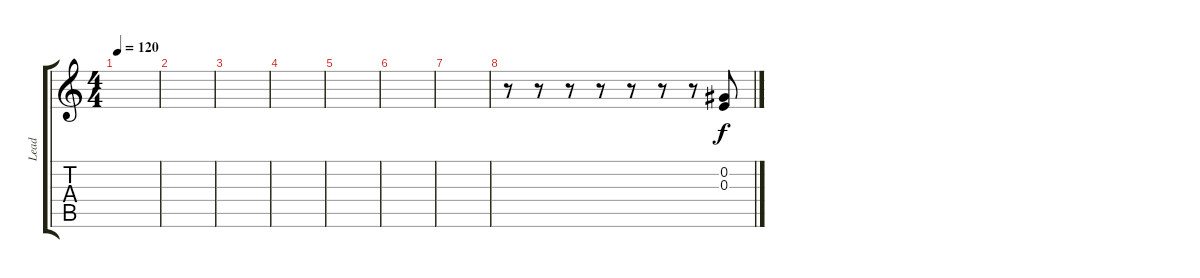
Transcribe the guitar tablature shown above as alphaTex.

\track ("Lead" "Lead") {instrument distortionguitar}
\staff {score tabs}
\tuning (Db4 Ab3 E3 B2 Gb2 B1) {hide}
\ts (4 4)
\tempo 120
\clef g2
\ks c
|
|
|
|
|
|
|
r.8 r.8 r.8 r.8 r.8 r.8 r.8 (0.2 0.3).8
